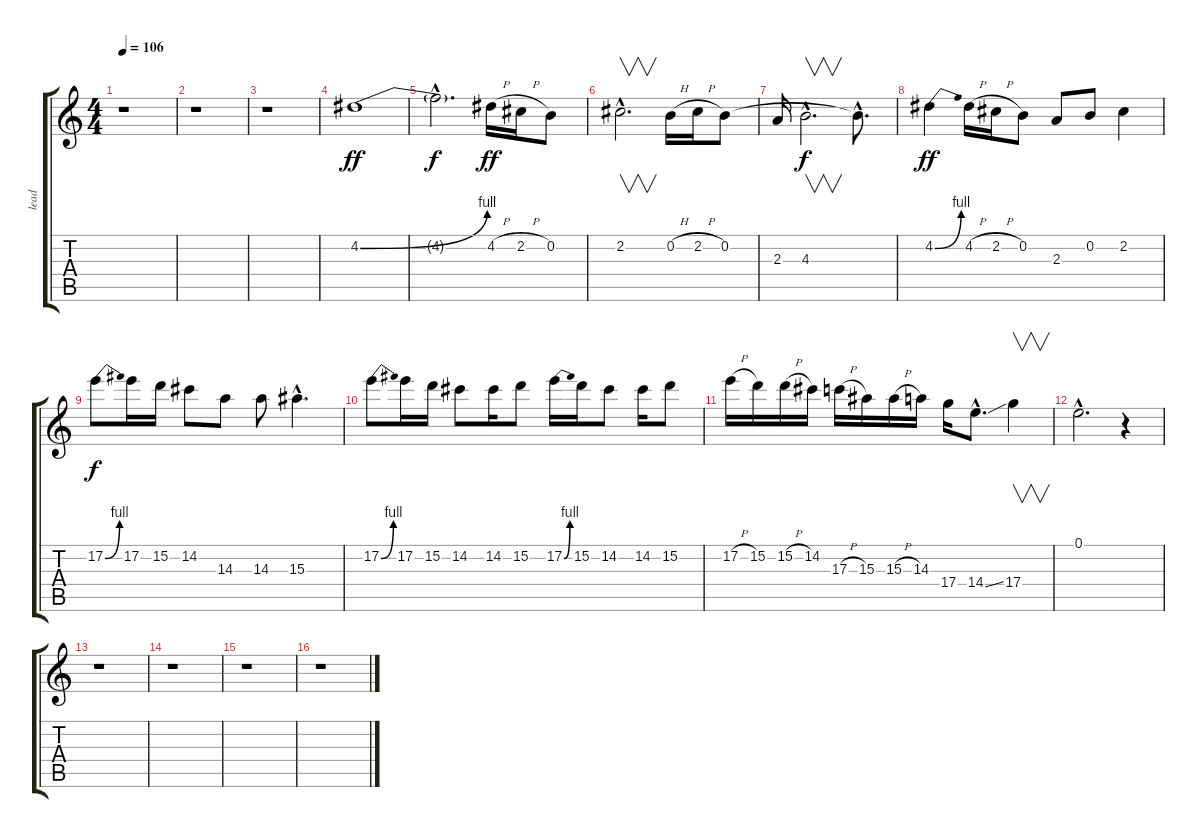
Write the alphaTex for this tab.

\track ("lead" "lead") {instrument distortionguitar}
\staff {score tabs}
\tuning (E4 B3 G3 D3 A2 E2) {hide}
\ts (4 4)
\tempo 106
\clef g2
\ks c
r.1{dy ff} |
r.1 |
r.1 |
4.2{be (bend 0 0 60 4)}.1 |
4.2{hac t}.2{d dy f} 4.2{h}.16{dy ff} 2.2{h}.16 0.2.8 |
2.2{hac}.2{v d} 0.2{h}.16 2.2{h}.16 0.2.8 |
2.3.16 4.3{hac}.2{v d dy f} 0.2{hac t}.8{d} |
4.2{be (bend 0 0 60 4)}.4{dy ff} 4.2{h}.16 2.2{h}.16 0.2.8 2.3.8 0.2.8 2.2.4 |
17.2{be (bend 0 0 60 4)}.8{dy f} 17.2.16 15.2.16 14.2.8 14.3.8 14.3.8 15.3{hac}.4{d} |
17.2{be (bend 0 0 60 4)}.8 17.2.16 15.2.16 14.2.8 14.2.16 15.2.8 17.2{be (bend 0 0 60 4)}.16 15.2.16 14.2.8 14.2.16 15.2.8 |
17.2{h}.16 15.2.16 15.2{h}.16 14.2.16 17.3{h}.16 15.3.16 15.3{h}.16 14.3.16 17.4.16 14.4{ss hac}.8{d} 17.4.4{v} |
0.1{hac}.2{d} r.4 |
r.1 |
r.1 |
r.1 |
r.1
